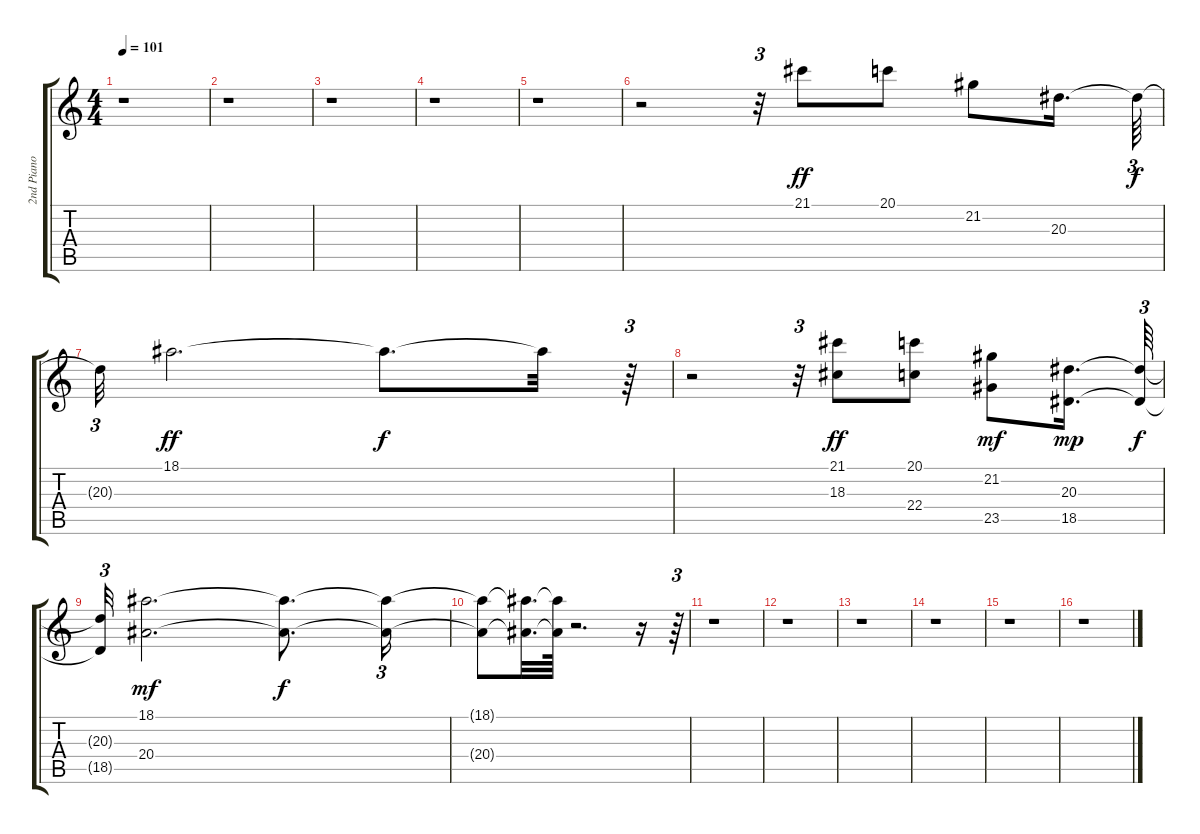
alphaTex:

\track ("2nd Piano" "2nd Piano") {instrument electricpiano2}
\staff {score tabs}
\tuning (E4 B3 G3 D3 A2 E2) {hide}
\ts (4 4)
\tempo 101
\clef g2
\ks c
r.1{dy f} |
r.1 |
r.1 |
r.1 |
r.1 |
r.2 r.32{tu (3 2)} 21.1.8{dy ff} 20.1.8 21.2.8 20.3.16{d} 20.3{t}.64{tu (3 2) dy f} |
20.3{t}.32{tu (3 2)} 18.1.2{d dy ff} 18.1{t}.8{d dy f} 18.1{t}.32 r.64{tu (3 2)} |
r.2 r.32{tu (3 2)} (21.1 18.3).8{dy ff} (20.1 22.4).8 (21.2 23.5).8{dy mf} (20.3 18.5).16{d dy mp} (20.3{t} 18.5{t}).64{tu (3 2) dy f} |
(20.3{t} 18.5{t}).32{tu (3 2)} (18.1 20.4).2{d dy mf} (18.1{t} 20.4{t}).8{d dy f} (18.1{t} 20.4{t}).16{tu (3 2)} |
(18.1{t} 20.4{t}).8 (18.1{t} 20.4{t}).32{d} (18.1{t} 20.4{t}).64 r.2{d} r.16 r.64{tu (3 2)} |
r.1 |
r.1 |
r.1 |
r.1 |
r.1 |
r.1
